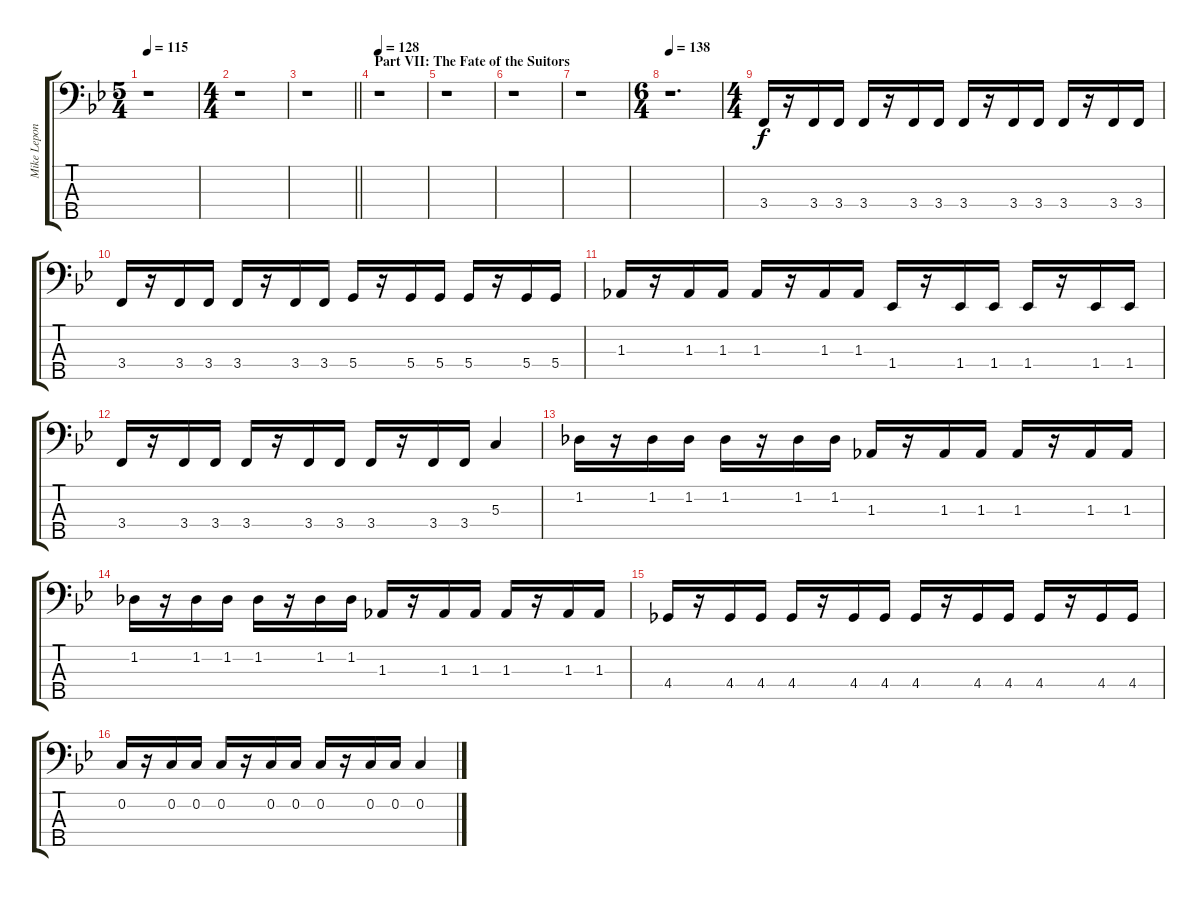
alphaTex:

\track ("Mike Lepond (bass)" "Mike Lepon") {instrument electricbassfinger}
\staff {score tabs}
\tuning (F2 C2 G1 D1 A0) {hide}
\ts (5 4)
\tempo 115
\clef f4
\ks gminor
r.1{dy f} |
\ts (4 4)
r.1 |
\barLineRight lightlight
r.1 |
\section ("" "Part VII: The Fate of the Suitors ")
\tempo 128
r.1 |
r.1 |
r.1 |
r.1 |
\ts (6 4)
\tempo 138
r.1{d} |
\ts (4 4)
3.4.16 r.16 3.4.16 3.4.16 3.4.16 r.16 3.4.16 3.4.16 3.4.16 r.16 3.4.16 3.4.16 3.4.16 r.16 3.4.16 3.4.16 |
3.4.16 r.16 3.4.16 3.4.16 3.4.16 r.16 3.4.16 3.4.16 5.4.16 r.16 5.4.16 5.4.16 5.4.16 r.16 5.4.16 5.4.16 |
1.3.16 r.16 1.3.16 1.3.16 1.3.16 r.16 1.3.16 1.3.16 1.4.16 r.16 1.4.16 1.4.16 1.4.16 r.16 1.4.16 1.4.16 |
3.4.16 r.16 3.4.16 3.4.16 3.4.16 r.16 3.4.16 3.4.16 3.4.16 r.16 3.4.16 3.4.16 5.3.4 |
1.2.16 r.16 1.2.16 1.2.16 1.2.16 r.16 1.2.16 1.2.16 1.3.16 r.16 1.3.16 1.3.16 1.3.16 r.16 1.3.16 1.3.16 |
1.2.16 r.16 1.2.16 1.2.16 1.2.16 r.16 1.2.16 1.2.16 1.3.16 r.16 1.3.16 1.3.16 1.3.16 r.16 1.3.16 1.3.16 |
4.4.16 r.16 4.4.16 4.4.16 4.4.16 r.16 4.4.16 4.4.16 4.4.16 r.16 4.4.16 4.4.16 4.4.16 r.16 4.4.16 4.4.16 |
0.2.16 r.16 0.2.16 0.2.16 0.2.16 r.16 0.2.16 0.2.16 0.2.16 r.16 0.2.16 0.2.16 0.2.4
